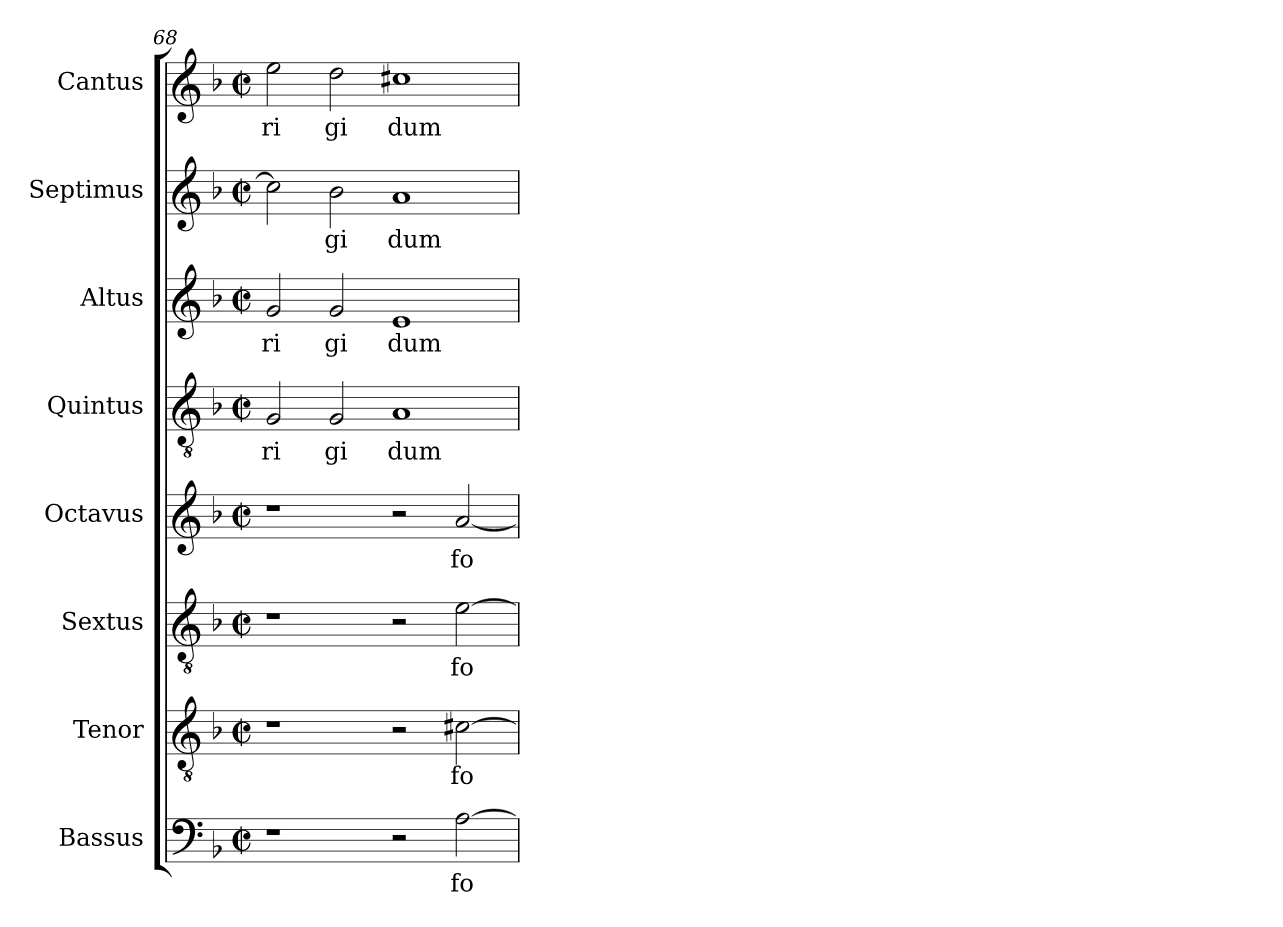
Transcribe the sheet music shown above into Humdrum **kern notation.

**kern	**text	**kern	**text	**kern	**text	**kern	**text	**kern	**text	**kern	**text	**kern	**text	**kern	**text
*part8	*part8	*part7	*part7	*part6	*part6	*part5	*part5	*part4	*part4	*part3	*part3	*part2	*part2	*part1	*part1
*staff8	*staff8	*staff7	*staff7	*staff6	*staff6	*staff5	*staff5	*staff4	*staff4	*staff3	*staff3	*staff2	*staff2	*staff1	*staff1
*I"Bassus	*	*I"Tenor	*	*I"Sextus	*	*I"Octavus	*	*I"Quintus	*	*I"Altus	*	*I"Septimus	*	*I"Cantus	*
*clefF4	*	*clefGv2	*	*clefGv2	*	*clefG2	*	*clefGv2	*	*clefG2	*	*clefG2	*	*clefG2	*
*k[b-]	*	*k[b-]	*	*k[b-]	*	*k[b-]	*	*k[b-]	*	*k[b-]	*	*k[b-]	*	*k[b-]	*
*F:	*	*F:	*	*F:	*	*F:	*	*F:	*	*F:	*	*F:	*	*F:	*
*M2/2	*	*M2/2	*	*M2/2	*	*M2/2	*	*M2/2	*	*M2/2	*	*M2/2	*	*M2/2	*
*met(c|)	*	*met(c|)	*	*met(c|)	*	*met(c|)	*	*met(c|)	*	*met(c|)	*	*met(c|)	*	*met(c|)	*
=68	=68	=68	=68	=68	=68	=68	=68	=68	=68	=68	=68	=68	=68	=68	=68
!	!	!	!	!	!	!	!	!	!LO:LY:b:cj	!	!LO:LY:b:cj	!	!	!	!LO:LY:b:cj
1r	.	1r	.	1r	.	1r	.	2G/	ri	2g/	ri	2cc\]	.	2ee\	ri
!	!	!	!	!	!	!	!	!	!LO:LY:b:cj	!	!LO:LY:b:cj	!	!LO:LY:b:cj	!	!LO:LY:b:cj
.	.	.	.	.	.	.	.	2G/	gi	2g/	gi	2b-\	gi	2dd\	gi
!	!	!	!	!	!	!	!	!	!LO:LY:b:cj	!	!LO:LY:b:cj	!	!LO:LY:b:cj	!	!LO:LY:b:cj
2r	.	2r	.	2r	.	2r	.	1A	dum	1e	dum	1a	dum	1cc#X	dum
!	!LO:LY:b:cj	!	!LO:LY:b:cj	!	!LO:LY:b:cj	!	!LO:LY:b:cj	!	!	!	!	!	!	!	!
[>2A\	fo	[>2c#X\	fo-	[>2e\	fo-	[<2a/	fo	.	.	.	.	.	.	.	.
=	=	=	=	=	=	=	=	=	=	=	=	=	=	=	=
*-	*-	*-	*-	*-	*-	*-	*-	*-	*-	*-	*-	*-	*-	*-	*-
